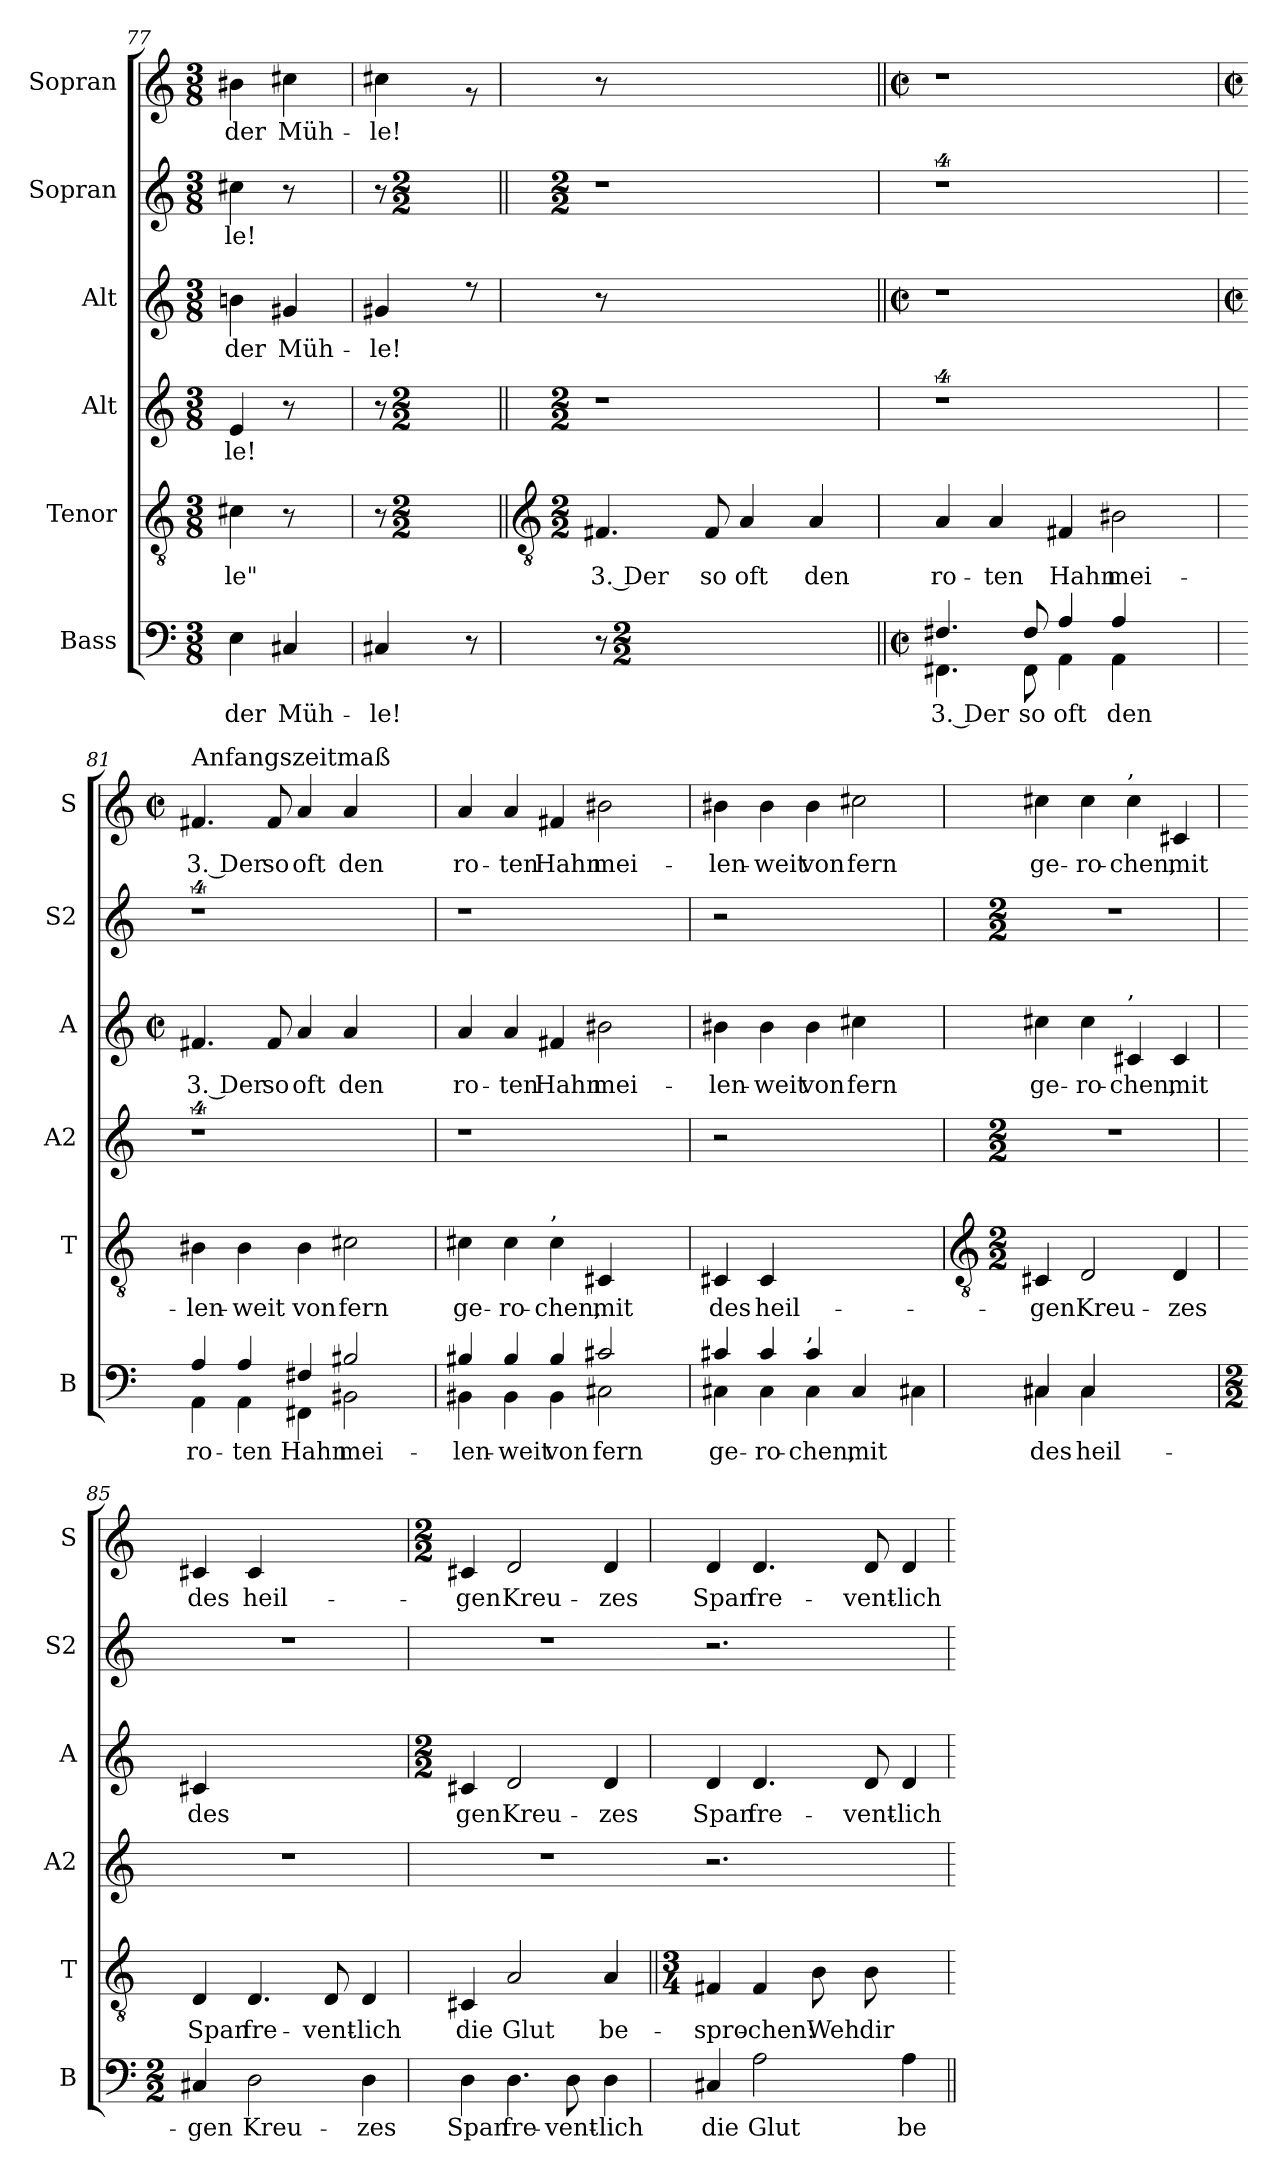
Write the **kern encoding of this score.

**kern	**text	**kern	**text	**kern	**text	**kern	**text	**kern	**text	**kern	**text
*part6	*part6	*part5	*part5	*part4	*part4	*part3	*part3	*part2	*part2	*part1	*part1
*staff6	*staff6	*staff5	*staff5	*staff4	*staff4	*staff3	*staff3	*staff2	*staff2	*staff1	*staff1
*I"Bass	*	*I"Tenor	*	*I"Alt	*	*I"Alt	*	*I"Sopran	*	*I"Sopran	*
*I'B	*	*I'T	*	*I'A2	*	*I'A	*	*I'S2	*	*I'S	*
*clefF4	*	*clefGv2	*	*clefG2	*	*clefG2	*	*clefG2	*	*clefG2	*
*k[]	*	*k[]	*	*k[]	*	*k[]	*	*k[]	*	*k[]	*
*C:	*	*C:	*	*C:	*	*C:	*	*C:	*	*C:	*
*M3/8	*	*M3/8	*	*M3/8	*	*M3/8	*	*M3/8	*	*M3/8	*
=77A	=77A	=77A	=77A	=77A	=77A	=77A	=77A	=77A	=77A	=77A	=77A
*	*	*	*	*	*	*^	*	*	*	*	*
!	!LO:LY:b	!	!LO:LY:b	!	!LO:LY:b	!	!LO:N:vis=1	!LO:LY:b	!	!LO:LY:b	!LO:N:vis=1	!LO:LY:b
*	*	*	*	*	*	*	*	*	*	*	*^	*
4E	der	4c#X	-le"	4e	-le!	4bn\	4.ryy	der	4cc#X	-le!	4.ryy	4b#X\	der
!	!LO:LY:b	!	!	!	!	!	!	!LO:LY:b	!	!	!	!	!LO:LY:b
4C#X	Müh-	8r	.	8r	.	4g#X/	.	Müh-	8r	.	.	4cc#X\	Müh-
.	.	8ryy	.	8ryy	.	.	8ryy	.	8ryy	.	8ryy	.	.
=78A	=78A	=78A	=78A	=78A	=78A	=78A	=78A	=78A	=78A	=78A	=78A	=78A	=78A
!	!LO:LY:b	!	!	!	!	!	!LO:N:vis=1	!LO:LY:b	!	!	!LO:N:vis=1	!	!LO:LY:b
4C#X	-le!	8r	.	8r	.	4g#X/	4.ryy	-le!	8r	.	4.ryy	4cc#X\	-le!
*	*	*M2/2	*	*M2/2	*	*	*	*	*M2/2	*	*	*	*
*	*	*met(c|)	*	*met(c|)	*	*	*	*	*met(c|)	*	*	*	*
.	.	4ryy	.	4ryy	.	.	.	.	4ryy	.	.	.	.
8r	.	.	.	.	.	8r	.	.	.	.	.	8r	.
!!LO:LB:g=z	!!
=79A	=79A	=79A||	=79A	=79A||	=79A	=79A	=79A	=79A	=79A||	=79A	=79A	=79A	=79A
*	*	*clefGv2	*	*	*	*	*	*	*	*	*	*	*
*	*	*M2/2	*	*M2/2	*	*	*	*	*M2/2	*	*	*	*
!	!	!	!LO:LY:b	!	!	!	!LO:N:vis=1	!	!	!	!LO:N:vis=1	!	!
8r	.	4.F#X	3. Der	1r	.	8r	4.ryy	.	1r	.	4.ryy	8r	.
*M2/2	*	*	*	*	*	*	*	*	*	*	*	*	*
*met(c|)	*	*	*	*	*	*	*	*	*	*	*	*	*
2..ryy	.	.	.	.	.	2ryy	.	.	.	.	.	2ryy	.
!	!	!	!LO:LY:b	!	!	!	!	!	!	!	!	!	!
.	.	8F#	so	.	.	.	2ryy	.	.	.	2ryy	.	.
!	!	!	!LO:LY:b	!	!	!	!	!	!	!	!	!	!
.	.	4A	oft	.	.	.	.	.	.	.	.	.	.
.	.	.	.	.	.	8ryy	.	.	.	.	.	8ryy	.
!	!	!	!LO:LY:b	!	!	!	!	!	!	!	!	!	!
.	.	4A	den	.	.	4ryy	.	.	.	.	.	4ryy	.
.	.	.	.	.	.	.	8ryy	.	.	.	8ryy	.	.
*	*	*	*	*	*	*v	*v	*	*	*	*v	*v	*
!!LO:LB:g=z
=80||	=80||	=80	=80||	=80	=80||	=80||	=80||	=80	=80||	=80||	=80||
*M2/2	*	*	*	*	*	*M2/2	*	*	*	*M2/2	*
*met(c|)	*	*	*	*	*	*met(c|)	*	*	*	*met(c|)	*
*	*	*	*	*	*	*^	*	*	*	*	*
!	!LO:LY:b	!	!LO:LY:b	!	!	!	!	!	!	!	!	!
*^	*	*	*	*	*	*v	*v	*	*	*	*	*
4.F#X/	4.FF#X\	3. Der	4A	ro-	4%5r	.	1r	.	4%5r	.	1r	.
!	!	!	!	!LO:LY:b	!	!	!	!	!	!	!	!
.	.	.	4A	-ten	.	.	.	.	.	.	.	.
!	!	!LO:LY:b	!	!	!	!	!	!	!	!	!	!
8F#/	8FF#\	so	.	.	.	.	.	.	.	.	.	.
!	!	!LO:LY:b	!	!LO:LY:b	!	!	!	!	!	!	!	!
4A/	4AA\	oft	4F#X	Hahn	.	.	.	.	.	.	.	.
!	!	!LO:LY:b	!	!LO:LY:b	!	!	!	!	!	!	!	!
4A/	4AA\	den	2B#X	mei-	.	.	.	.	.	.	.	.
4ryy	4ryy	.	.	.	.	.	4ryy	.	.	.	4ryy	.
!!LO:LB:g=z
=81	=81	=81	=81	=81	=81	=81	=81	=81	=81	=81	=81	=81
*	*	*	*	*	*	*	*M2/2	*	*	*	*M2/2	*
*	*	*	*	*	*	*	*met(c|)	*	*	*	*met(c|)	*
!	!	!	!	!	!	!	!	!	!	!	!LO:TX:a:t=Anfangszeitmaß	!
!	!	!LO:LY:b	!	!LO:LY:b	!	!	!	!LO:LY:b	!	!	!	!LO:LY:b
4A/	4AA\	ro-	4B#X	-len-	4%5r	.	4.f#X	3. Der	4%5r	.	4.f#X	3. Der
!	!	!LO:LY:b	!	!LO:LY:b	!	!	!	!	!	!	!	!
4A/	4AA\	-ten	4B#	-weit	.	.	.	.	.	.	.	.
!	!	!	!	!	!	!	!	!LO:LY:b	!	!	!	!LO:LY:b
.	.	.	.	.	.	.	8f#	so	.	.	8f#	so
!	!	!LO:LY:b	!	!LO:LY:b	!	!	!	!LO:LY:b	!	!	!	!LO:LY:b
4F#X/	4FF#X\	Hahn	4B#	von	.	.	4a	oft	.	.	4a	oft
!	!	!LO:LY:b	!	!LO:LY:b	!	!	!	!LO:LY:b	!	!	!	!LO:LY:b
2B#X/	2BB#X\	mei-	2c#X	fern	.	.	4a	den	.	.	4a	den
.	.	.	.	.	.	.	4ryy	.	.	.	4ryy	.
=82	=82	=82	=82	=82	=82	=82	=82	=82	=82	=82	=82	=82
!	!	!LO:LY:b	!	!LO:LY:b	!	!	!	!LO:LY:b	!	!	!	!LO:LY:b
4B#X/	4BB#X\	-len-	4c#X	ge-	1r	.	4a	ro-	1r	.	4a	ro-
!	!	!LO:LY:b	!	!LO:LY:b	!	!	!	!LO:LY:b	!	!	!	!LO:LY:b
4B#/	4BB#\	-weit	4c#	-ro-	.	.	4a	-ten	.	.	4a	-ten
!	!	!	!LO:TX:a:t=,	!	!	!	!	!	!	!	!	!
!	!	!LO:LY:b	!	!LO:LY:b	!	!	!	!LO:LY:b	!	!	!	!LO:LY:b
4B#/	4BB#\	von	4c#	-chen,	.	.	4f#X	Hahn	.	.	4f#X	Hahn
!	!	!LO:LY:b	!	!LO:LY:b	!	!	!	!LO:LY:b	!	!	!	!LO:LY:b
2c#X/	2C#X\	fern	4C#X	mit	.	.	2b#X	mei-	.	.	2b#X	mei-
.	.	.	4ryy	.	4ryy	.	.	.	4ryy	.	.	.
=83	=83	=83	=83	=83	=83	=83	=83	=83	=83	=83	=83	=83
!	!	!LO:LY:b	!	!LO:LY:b	!	!	!	!LO:LY:b	!	!	!	!LO:LY:b
4c#X/	4C#X\	ge-	4C#X	des	2r	.	4b#X	-len-	2r	.	4b#X	-len-
!	!	!LO:LY:b	!	!LO:LY:b	!	!	!	!LO:LY:b	!	!	!	!LO:LY:b
4c#/	4C#\	-ro-	4C#	heil-	.	.	4b#	-weit	.	.	4b#	-weit
!LO:TX:a:t=,	!	!	!	!	!	!	!	!	!	!	!	!
!	!	!LO:LY:b	!	!	!	!	!	!LO:LY:b	!	!	!	!LO:LY:b
4c#/	4C#\	-chen,	2.ryy	.	2.ryy	.	4b#	von	2.ryy	.	4b#	von
!	!	!LO:LY:b	!	!	!	!	!	!LO:LY:b	!	!	!	!LO:LY:b
4C#/	4C#X\	mit	.	.	.	.	4cc#X	fern	.	.	2cc#X	fern
4ryy	4ryy	.	.	.	.	.	4ryy	.	.	.	.	.
!!LO:LB:g=z
=84	=84	=84	=84	=84	=84	=84	=84	=84	=84	=84	=84	=84
*	*	*	*clefGv2	*	*	*	*	*	*	*	*	*
*	*	*	*M2/2	*	*M2/2	*	*	*	*M2/2	*	*	*
!	!	!LO:LY:b	!	!LO:LY:b	!	!	!	!LO:LY:b	!	!	!	!LO:LY:b
4C#X/	4C#X\	des	4C#X	-gen	1r	.	4cc#X	ge-	1r	.	4cc#X	ge-
!	!	!LO:LY:b	!	!LO:LY:b	!	!	!	!LO:LY:b	!	!	!	!LO:LY:b
4C#/	4C#\	heil-	2D	Kreu-	.	.	4cc#	-ro-	.	.	4cc#	-ro-
!	!	!	!	!	!	!	!	!	!	!	!LO:TX:a:t=,	!
!	!	!	!	!	!	!	!LO:TX:a:t=,	!	!	!	!	!
!	!	!	!	!	!	!	!	!LO:LY:b	!	!	!	!LO:LY:b
2ryy	2ryy	.	.	.	.	.	4c#X	-chen,	.	.	4cc#	-chen,
!	!	!	!	!LO:LY:b	!	!	!	!LO:LY:b	!	!	!	!LO:LY:b
.	.	.	4D	-zes	.	.	4c#	mit	.	.	4c#X	mit
*v	*v	*	*	*	*	*	*	*	*	*	*	*
!!LO:LB:g=z
=85	=85	=85	=85	=85	=85	=85	=85	=85	=85	=85	=85
*M2/2	*	*	*	*	*	*	*	*	*	*	*
!	!LO:LY:b	!	!LO:LY:b	!	!	!	!LO:LY:b	!	!	!	!LO:LY:b
4C#X	-gen	4D	Span	1r	.	4c#X	des	1r	.	4c#X	des
!	!LO:LY:b	!	!LO:LY:b	!	!	!	!	!	!	!	!LO:LY:b
2D	Kreu-	4.D	fre-	.	.	2.ryy	.	.	.	4c#	heil-
.	.	.	.	.	.	.	.	.	.	2ryy	.
!	!	!	!LO:LY:b	!	!	!	!	!	!	!	!
.	.	8D	-vent-	.	.	.	.	.	.	.	.
!	!LO:LY:b	!	!LO:LY:b	!	!	!	!	!	!	!	!
4D	-zes	4D	-lich	.	.	.	.	.	.	.	.
!!LO:LB:g=z
=86	=86	=86	=86	=86	=86	=86	=86	=86	=86	=86	=86
*	*	*	*	*	*	*M2/2	*	*	*	*M2/2	*
!	!LO:LY:b	!	!LO:LY:b	!	!	!	!LO:LY:b	!	!	!	!LO:LY:b
4D	Span	4C#X	die	1r	.	4c#X	gen	1r	.	4c#X	-gen
!	!LO:LY:b	!	!LO:LY:b	!	!	!	!LO:LY:b	!	!	!	!LO:LY:b
4.D	fre-	2A	Glut	.	.	2d	Kreu-	.	.	2d	Kreu-
!	!LO:LY:b	!	!	!	!	!	!	!	!	!	!
8D	-vent-	.	.	.	.	.	.	.	.	.	.
!	!LO:LY:b	!	!LO:LY:b	!	!	!	!LO:LY:b	!	!	!	!LO:LY:b
4D	-lich	4A	be-	.	.	4d	-zes	.	.	4d	-zes
=87	=87	=87||	=87	=87||	=87	=87	=87	=87||	=87	=87	=87
*	*	*M3/4	*	*	*	*	*	*	*	*	*
!	!LO:LY:b	!	!LO:LY:b	!	!	!	!LO:LY:b	!	!	!	!LO:LY:b
4C#X	die	4F#X	-spro-	2.r	.	4d	Span	2.r	.	4d	Span
!	!LO:LY:b	!	!LO:LY:b	!	!	!	!LO:LY:b	!	!	!	!LO:LY:b
2A	Glut	4F#	-chen:	.	.	4.d	fre-	.	.	4.d	fre-
!	!	!	!LO:LY:b	!	!	!	!	!	!	!	!
.	.	8B	Weh	.	.	.	.	.	.	.	.
!	!	!	!LO:LY:b	!	!	!	!LO:LY:b	!	!	!	!LO:LY:b
.	.	8B	dir	.	.	8d	-vent-	.	.	8d	-vent-
!	!LO:LY:b	!	!	!	!	!	!LO:LY:b	!	!	!	!LO:LY:b
4A	be-	4ryy	.	4ryy	.	4d	-lich	4ryy	.	4d	-lich
=||	=	=	=	=	=	=	=	=	=	=	=
*-	*-	*-	*-	*-	*-	*-	*-	*-	*-	*-	*-
